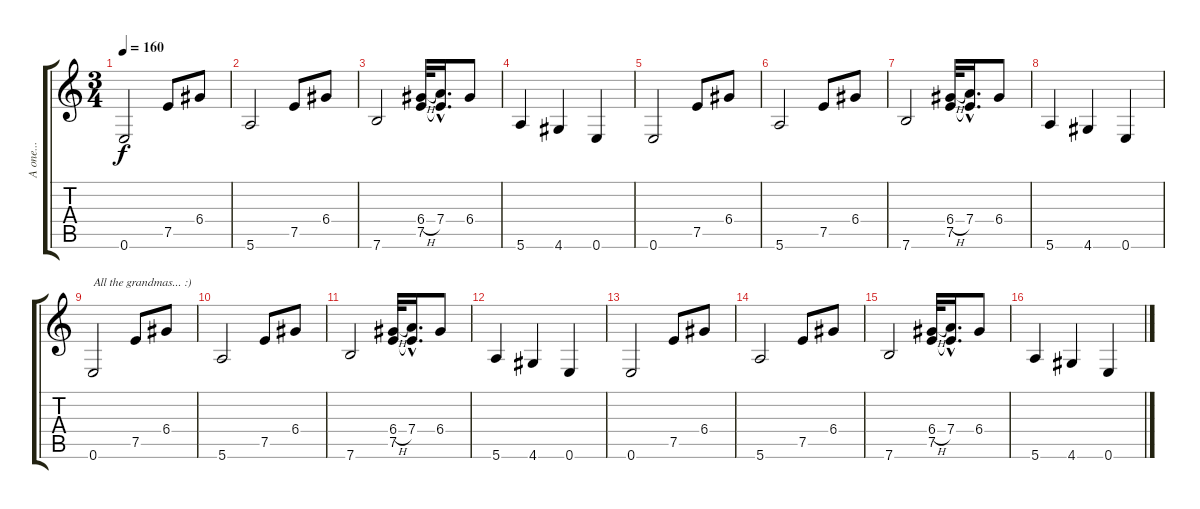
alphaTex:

\track ("A one..." "A one...") {instrument acousticguitarsteel}
\staff {score tabs}
\tuning (E4 B3 G3 D3 A2 E2) {hide}
\ts (3 4)
\tempo 160
\clef g2
\ks c
0.6.2{dy f} 7.5.8 6.4.8 |
5.6.2 7.5.8 6.4.8 |
7.6.2 (6.4{h} 7.5).32 (7.4{hac} 7.5{hac t}).16{d} 6.4.8 |
5.6.4 4.6.4 0.6.4 |
0.6.2 7.5.8 6.4.8 |
5.6.2 7.5.8 6.4.8 |
7.6.2 (6.4{h} 7.5).32 (7.4{hac} 7.5{hac t}).16{d} 6.4.8 |
5.6.4 4.6.4 0.6.4 |
0.6.2{txt "All the grandmas... :)"} 7.5.8 6.4.8 |
5.6.2 7.5.8 6.4.8 |
7.6.2 (6.4{h} 7.5).32 (7.4{hac} 7.5{hac t}).16{d} 6.4.8 |
5.6.4 4.6.4 0.6.4 |
0.6.2 7.5.8 6.4.8 |
5.6.2 7.5.8 6.4.8 |
7.6.2 (6.4{h} 7.5).32 (7.4{hac} 7.5{hac t}).16{d} 6.4.8 |
5.6.4 4.6.4 0.6.4
